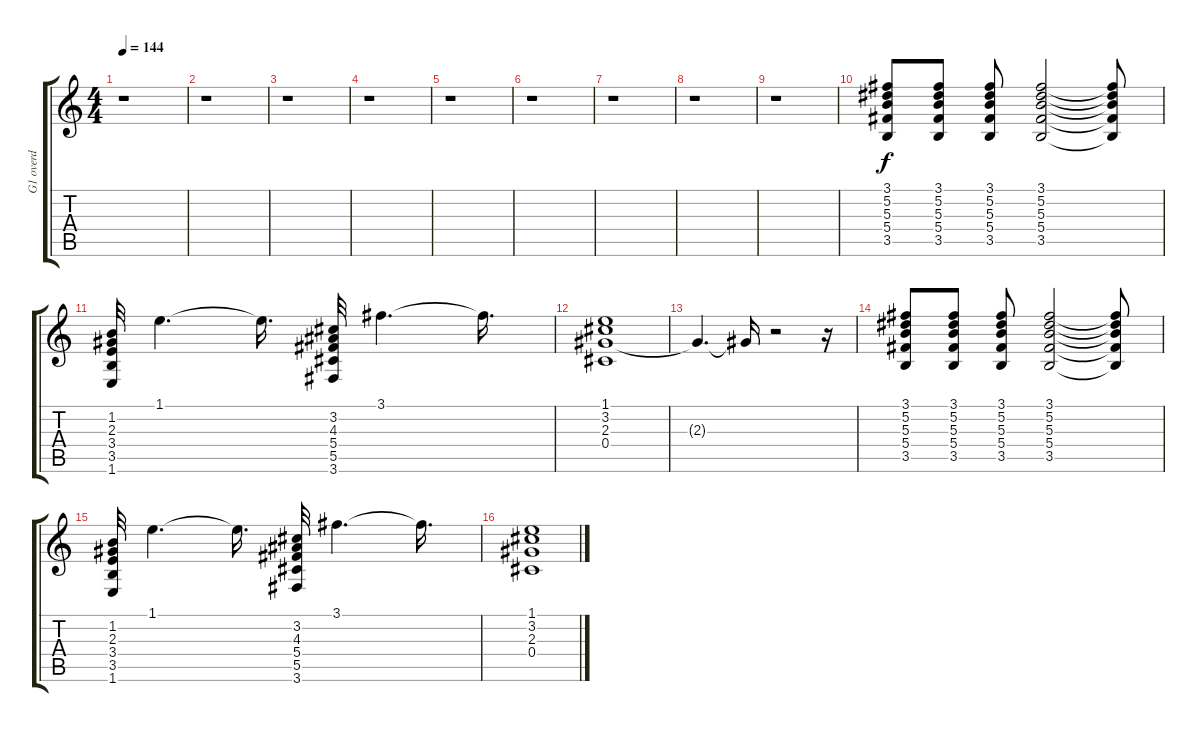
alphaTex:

\track ("G1 overd" "G1 overd") {instrument overdrivenguitar}
\staff {score tabs}
\tuning (Eb4 Bb3 Gb3 Db3 Ab2 Eb2) {hide}
\ts (4 4)
\tempo 144
\clef g2
\ks c
r.1{dy f} |
r.1 |
r.1 |
r.1 |
r.1 |
r.1 |
r.1 |
r.1 |
r.1 |
(3.1 5.2 5.3 5.4 3.5).8 (3.1 5.2 5.3 5.4 3.5).8 (3.1 5.2 5.3 5.4 3.5).8 (3.1 5.2 5.3 5.4 3.5).2 (3.1{t} 5.2{t} 5.3{t} 5.4{t} 3.5{t}).8 |
(1.2 2.3 3.4 3.5 1.6).32 1.1.4{d} 1.1{t}.16{d} (3.2 4.3 5.4 5.5 3.6).32 3.1.4{d} 3.1{t}.16{d} |
(1.1 3.2 2.3 0.4).1 |
2.3{t}.4{d} 2.3{t}.16 r.2 r.16 |
(3.1 5.2 5.3 5.4 3.5).8 (3.1 5.2 5.3 5.4 3.5).8 (3.1 5.2 5.3 5.4 3.5).8 (3.1 5.2 5.3 5.4 3.5).2 (3.1{t} 5.2{t} 5.3{t} 5.4{t} 3.5{t}).8 |
(1.2 2.3 3.4 3.5 1.6).32 1.1.4{d} 1.1{t}.16{d} (3.2 4.3 5.4 5.5 3.6).32 3.1.4{d} 3.1{t}.16{d} |
(1.1 3.2 2.3 0.4).1
